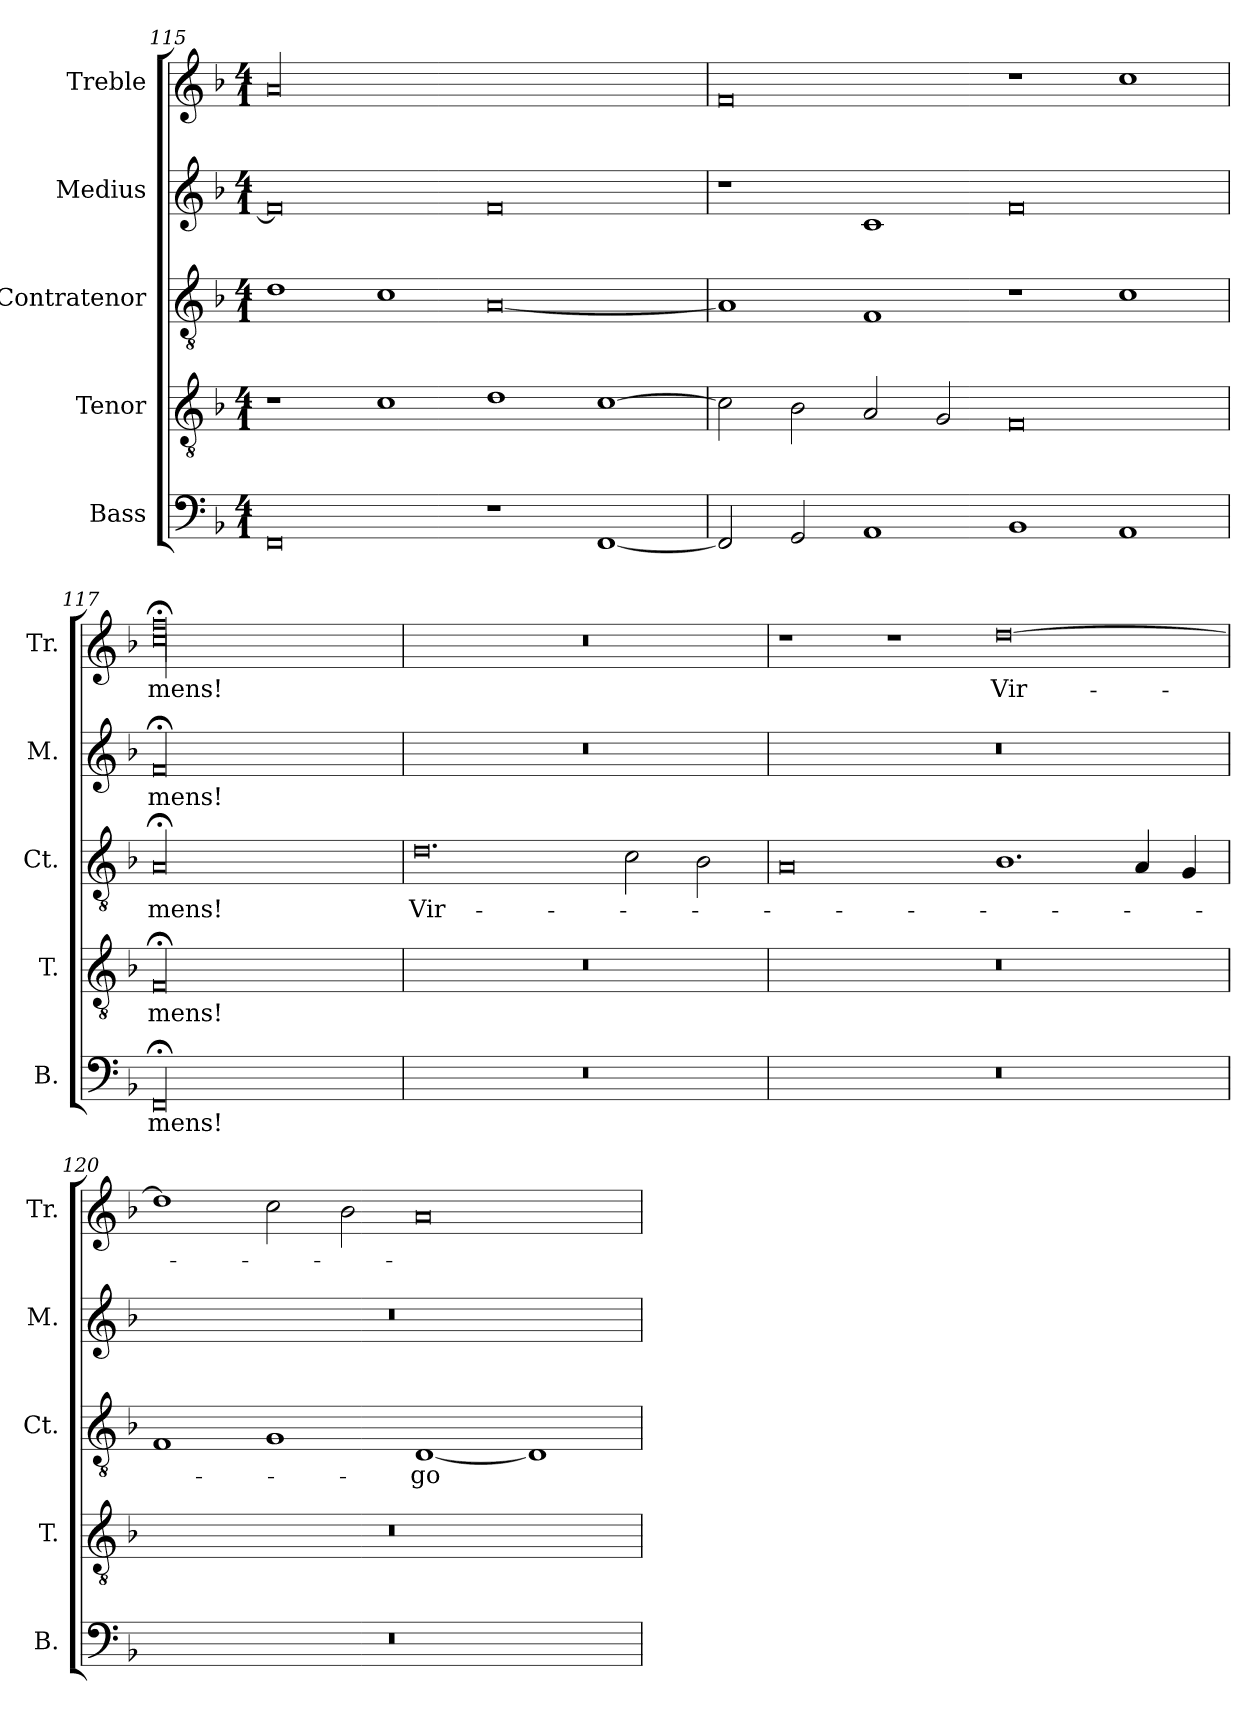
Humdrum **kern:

**kern	**text	**kern	**text	**kern	**text	**kern	**text	**kern	**text
*part5	*part5	*part4	*part4	*part3	*part3	*part2	*part2	*part1	*part1
*staff5	*staff5	*staff4	*staff4	*staff3	*staff3	*staff2	*staff2	*staff1	*staff1
*I"Bass	*	*I"Tenor	*	*I"Contratenor	*	*I"Medius	*	*I"Treble	*
*I'B.	*	*I'T.	*	*I'Ct.	*	*I'M.	*	*I'Tr.	*
*clefF4	*	*clefGv2	*	*clefGv2	*	*clefG2	*	*clefG2	*
*	*	*ITrd7c12	*	*ITrd7c12	*	*	*	*	*
*k[b-]	*	*k[b-]	*	*k[b-]	*	*k[b-]	*	*k[b-]	*
*d:	*	*d:	*	*d:	*	*d:	*	*d:	*
*M4/1	*	*M4/1	*	*M4/1	*	*M4/1	*	*M4/1	*
=115	=115	=115	=115	=115	=115	=115	=115	=115	=115
0FFi	.	1r	.	1Di	.	0fi]	.	00ai	.
.	.	1Ci	.	1Ci	.	.	.	.	.
1r	.	1Di	.	[<0AAi	.	0fi	.	.	.
[<1FFi	.	[>1Ci	.	.	.	.	.	.	.
=116	=116	=116	=116	=116	=116	=116	=116	=116	=116
2FFi/]	.	2Ci\]	.	1AAi]	.	1r	.	0fi	.
2GGi/	.	2BB-i\	.	.	.	.	.	.	.
1AAi	.	2AAi/	.	1FFi	.	1ci	.	.	.
.	.	2GGi/	.	.	.	.	.	.	.
1BB-i	.	0FFi	.	1r	.	0fi	.	1r	.
1AAi	.	.	.	1Ci	.	.	.	1cci	.
=117	=117	=117	=117	=117	=117	=117	=117	=117	=117
!	!LO:LY:b:color=#000000	!	!	!	!	!	!	!	!
!	!	!	!LO:LY:b:color=#000000	!	!	!	!	!	!
!	!	!	!	!	!LO:LY:b:color=#000000	!	!	!	!
!	!	!	!	!	!	!	!LO:LY:b:color=#000000	!	!
!	!	!	!	!	!	!	!	!	!LO:LY:b:color=#000000
00FF;i	-mens!	00FF;i	-mens!	00AA;i	-mens!	00f;i	-mens!	00cci; 00ffi;	-mens!
!!LO:PB:g=z
=118	=118	=118	=118	=118	=118	=118	=118	=118	=118
!LO:N:vis=1	!	!LO:N:vis=1	!	!	!	!	!	!	!
!	!	!	!	!	!LO:LY:b:color=#000000	!LO:N:vis=1	!	!LO:N:vis=1	!
00r	.	00r	.	0.Di	Vir-	00r	.	00r	.
.	.	.	.	2Ci\	.	.	.	.	.
.	.	.	.	2BB-i\	.	.	.	.	.
=119	=119	=119	=119	=119	=119	=119	=119	=119	=119
!LO:N:vis=1	!	!LO:N:vis=1	!	!	!	!LO:N:vis=1	!	!	!
00r	.	00r	.	0AAi	.	00r	.	1r	.
.	.	.	.	.	.	.	.	1r	.
!	!	!	!	!	!	!	!	!	!LO:LY:b:color=#000000
.	.	.	.	1.BB-i	.	.	.	[>0ddi	Vir-
.	.	.	.	4AAi/	.	.	.	.	.
.	.	.	.	4GGi/	.	.	.	.	.
=120	=120	=120	=120	=120	=120	=120	=120	=120	=120
!LO:N:vis=1	!	!LO:N:vis=1	!	!	!	!LO:N:vis=1	!	!	!
00r	.	00r	.	1FFi	.	00r	.	1ddi]	.
.	.	.	.	1GGi	.	.	.	2cci\	.
.	.	.	.	.	.	.	.	2b-i\	.
!	!	!	!	!	!LO:LY:b:color=#000000	!	!	!	!
.	.	.	.	[<1DDi	-go	.	.	0ai	.
.	.	.	.	1DDi]	.	.	.	.	.
=	=	=	=	=	=	=	=	=	=
*-	*-	*-	*-	*-	*-	*-	*-	*-	*-
